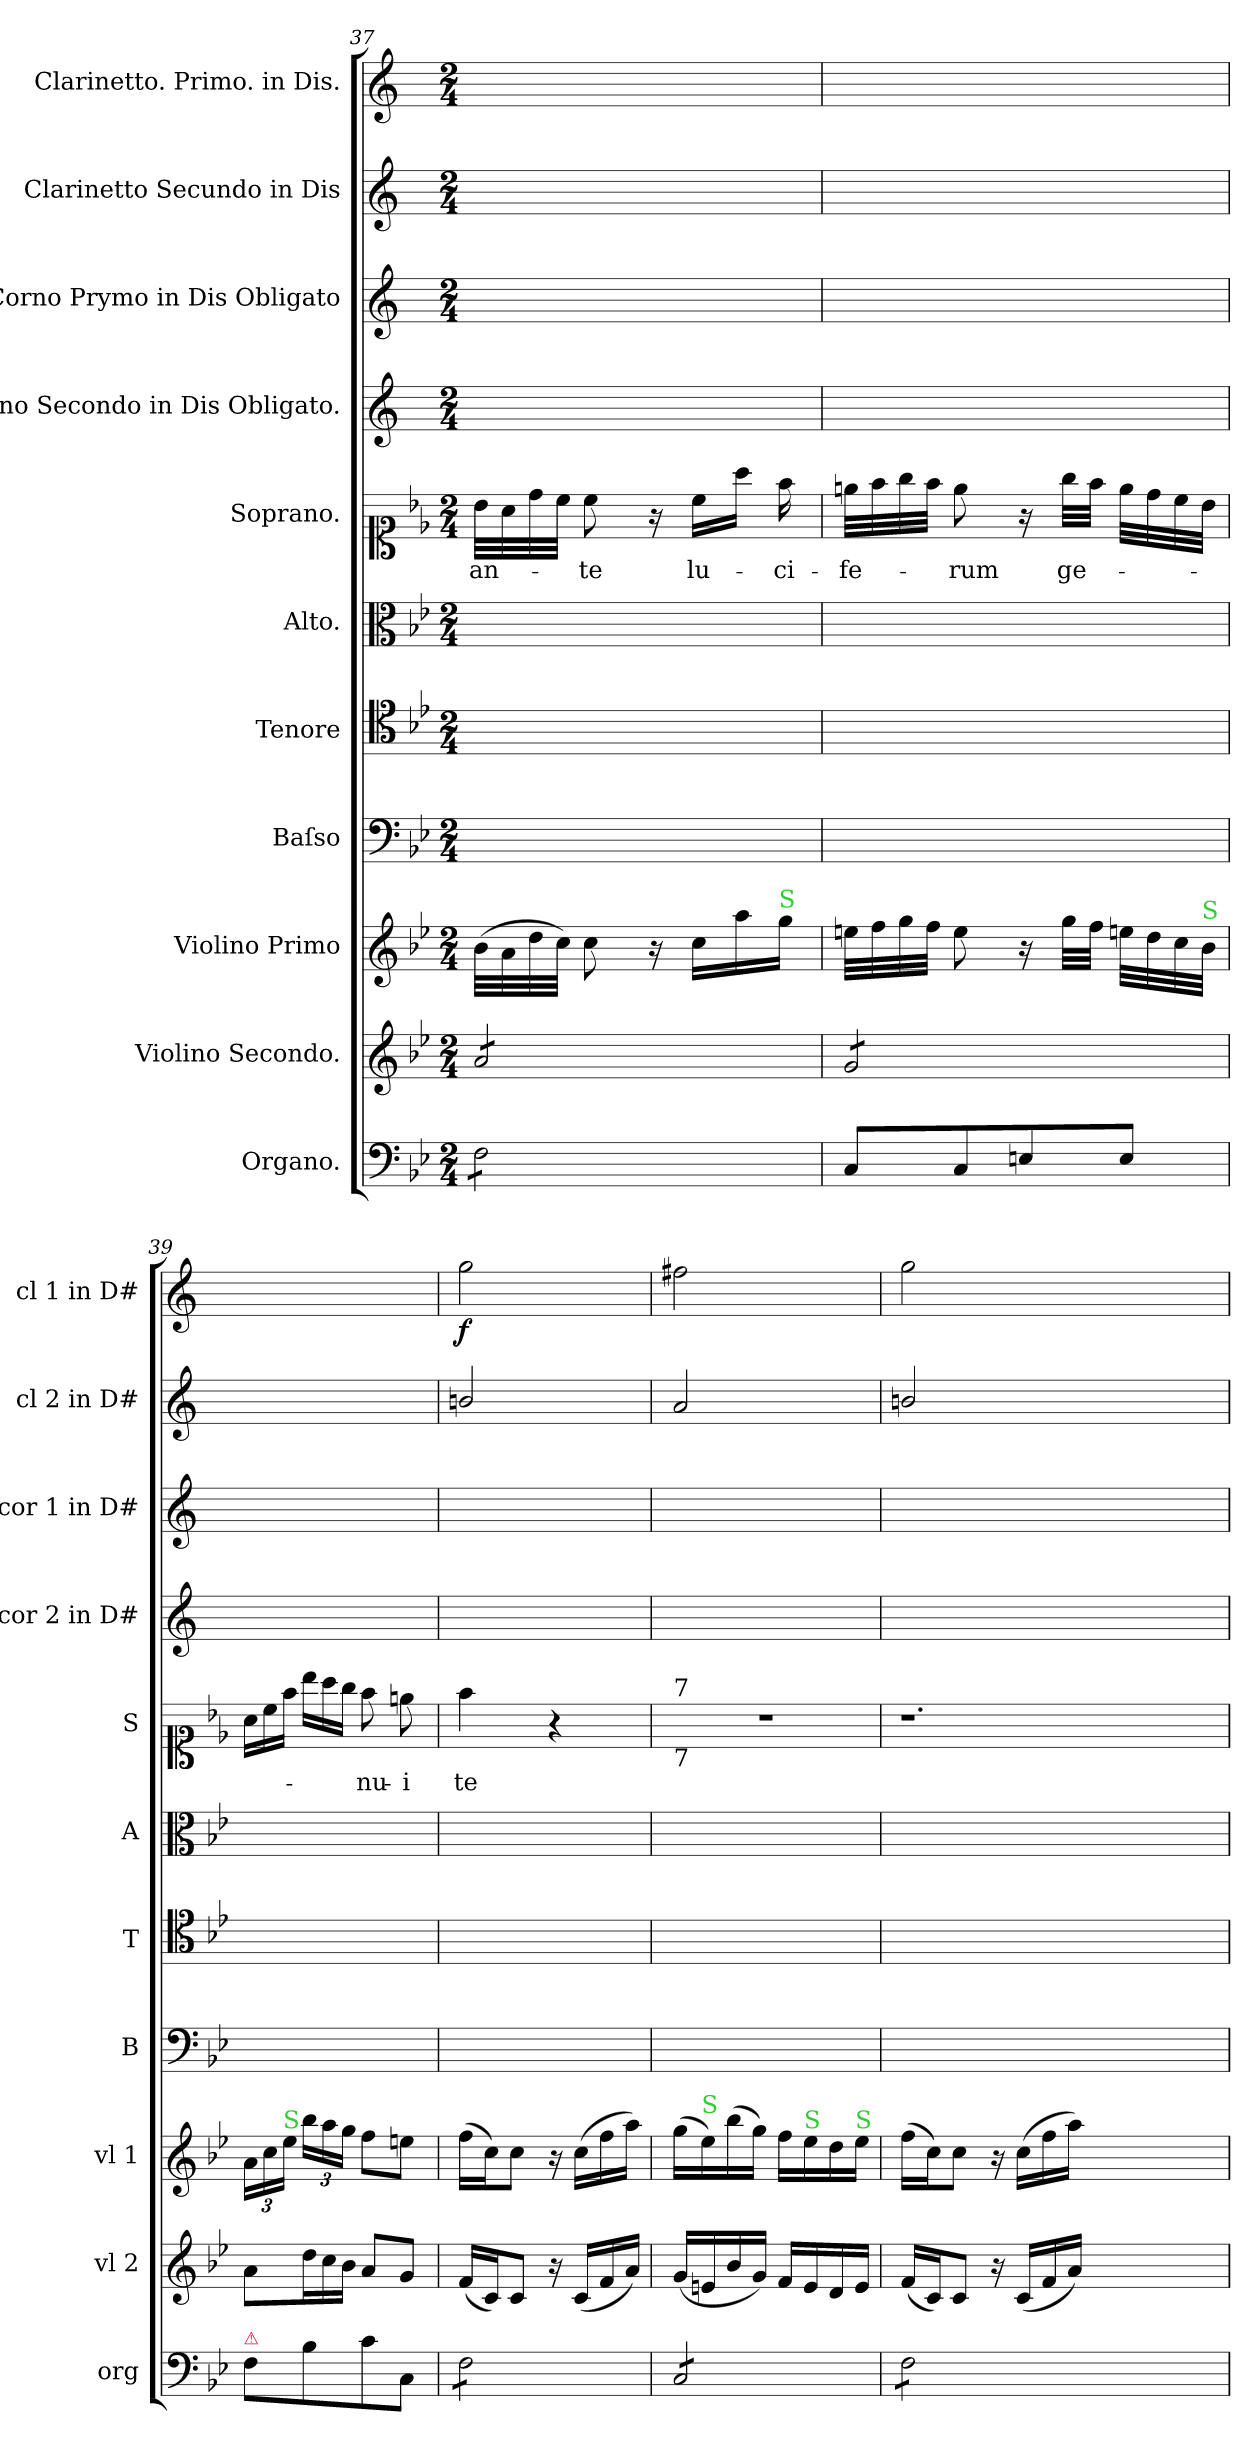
**kern	**dynam	**kern	**dynam	**kern	**kern	**kern	**kern	**kern	**text	**kern	**kern	**kern	**kern	**dynam
*part11	*part11	*part10	*part10	*part9	*part8	*part7	*part6	*part5	*part5	*part4	*part3	*part2	*part1	*part1
*staff11	*staff11	*staff10	*staff10	*staff9	*staff8	*staff7	*staff6	*staff5	*staff5	*staff4	*staff3	*staff2	*staff1	*staff1
*I"Organo.	*	*I"Violino Secondo.	*	*I"Violino Primo	*I"Baſso	*I"Tenore	*I"Alto.	*I"Soprano.	*	*I"Corno Secondo in Dis Obligato.	*I"Corno Prymo in Dis Obligato	*I"Clarinetto Secundo in Dis	*I"Clarinetto. Primo. in Dis.	*
*I'org	*	*I'vl 2	*	*I'vl 1	*I'B	*I'T	*I'A	*I'S	*	*I'cor 2 in D#	*I'cor 1 in D#	*I'cl 2 in D#	*I'cl 1 in D#	*
*clefF4	*	*clefG2	*	*clefG2	*clefF4	*clefC4	*clefC3	*clefC1	*	*clefG2	*clefG2	*clefG2	*clefG2	*
*	*	*	*	*	*	*	*	*	*	*ITrd5c9	*ITrd5c9	*ITrd1c2	*ITrd1c2	*
*k[b-e-]	*	*k[b-e-]	*	*k[b-e-]	*k[b-e-]	*k[b-e-]	*k[b-e-]	*k[b-e-]	*	*k[b-e-a-]	*k[b-e-a-]	*k[b-e-]	*k[b-e-]	*
*M2/4	*	*M2/4	*	*M2/4	*M2/4	*M2/4	*M2/4	*M2/4	*	*M2/4	*M2/4	*M2/4	*M2/4	*
=37	=37	=37	=37	=37	=37	=37	=37	=37	=37	=37	=37	=37	=37	=37
*tremolo	*	*	*	*	*	*	*	*	*	*	*	*	*	*
*	*	*tremolo	*	*	*	*	*	*	*	*	*	*	*	*
8F\L	.	8a/L	.	(32b-\LLL	2ryy	2ryy	2ryy	32b-\LLL	an-	2ryy	2ryy	2ryy	2ryy	.
.	.	.	.	32a\	.	.	.	32a\	.	.	.	.	.	.
.	.	.	.	32dd\	.	.	.	32dd\	.	.	.	.	.	.
.	.	.	.	32cc\JJJ)	.	.	.	32cc\JJJ	.	.	.	.	.	.
8F\	.	8a/	.	8cc\	.	.	.	8cc\	-te	.	.	.	.	.
8F\	.	8a/	.	16r	.	.	.	16r	.	.	.	.	.	.
.	.	.	.	16cc\LL	.	.	.	16cc\LL	lu-	.	.	.	.	.
8F\J	.	8a/J	.	16aa\	.	.	.	16aa\JJ	.	.	.	.	.	.
*Xtremolo	*	*	*	*	*	*	*	*	*	*	*	*	*	*
!	!	!	!	!LO:TX:a:color=limegreen:t=S	!	!	!	!	!	!	!	!	!	!
.	.	.	.	16gg\JJ	.	.	.	16ff\	-ci-	.	.	.	.	.
=38	=38	=38	=38	=38	=38	=38	=38	=38	=38	=38	=38	=38	=38	=38
8C/L	.	8g/L	.	32een\LLL	2ryy	2ryy	2ryy	32een\LLL	-fe-	2ryy	2ryy	2ryy	2ryy	.
.	.	.	.	32ff\	.	.	.	32ff\	.	.	.	.	.	.
.	.	.	.	32gg\	.	.	.	32gg\	.	.	.	.	.	.
.	.	.	.	32ff\JJJ	.	.	.	32ff\JJJ	.	.	.	.	.	.
8C/	.	8g/	.	8ee\	.	.	.	8ee\	-rum	.	.	.	.	.
8En/	.	8g/	.	16r	.	.	.	16r	.	.	.	.	.	.
.	.	.	.	32gg\LLL	.	.	.	32gg\LLL	ge-	.	.	.	.	.
.	.	.	.	32ff\JJJ	.	.	.	32ff\JJJ	.	.	.	.	.	.
8E/J	.	8g/J	.	32een\LLL	.	.	.	32ee\LLL	.	.	.	.	.	.
*	*	*Xtremolo	*	*	*	*	*	*	*	*	*	*	*	*
.	.	.	.	32dd\	.	.	.	32dd\	.	.	.	.	.	.
.	.	.	.	32cc\	.	.	.	32cc\	.	.	.	.	.	.
!	!	!	!	!LO:TX:a:color=limegreen:t=S	!	!	!	!	!	!	!	!	!	!
.	.	.	.	32b-\JJJ	.	.	.	32b-\JJJ	.	.	.	.	.	.
=39	=39	=39	=39	=39	=39	=39	=39	=39	=39	=39	=39	=39	=39	=39
*	*	*	*	*	*	*	*	*Xtuplet	*	*	*	*	*	*
!LO:TX:a:color=crimson:t=⚠	!	!	!	!	!	!	!	!	!	!	!	!	!	!
8F\L	.	8a\L	.	24a\LL	2ryy	2ryy	2ryy	24a\LL	.	2ryy	2ryy	2ryy	2ryy	.
.	.	.	.	24cc\	.	.	.	24cc\	.	.	.	.	.	.
!	!	!	!	!LO:TX:a:color=limegreen:t=S	!	!	!	!	!	!	!	!	!	!
.	.	.	.	24ee-\JJ	.	.	.	24ff\JJ	.	.	.	.	.	.
*	*	*Xtuplet	*	*	*	*	*	*	*	*	*	*	*	*
8B-\	.	24dd\L	.	24bb-\LL	.	.	.	24bb-\LL	.	.	.	.	.	.
.	.	24cc\	.	24aa\	.	.	.	24aa\	.	.	.	.	.	.
.	.	24b-\JJ	.	24gg\JJ	.	.	.	24gg\JJ	.	.	.	.	.	.
8c\	.	8a/L	.	8ff\L	.	.	.	8ff\	-nu-	.	.	.	.	.
8C/J	f&colon;	8g/J	f&colon;	8een\J	.	.	.	8een\	-i	.	.	.	.	.
=40	=40	=40	=40	=40	=40	=40	=40	=40	=40	=40	=40	=40	=40	=40
*tremolo	*	*	*	*	*	*	*	*	*	*	*	*	*	*
8F\L	.	(16f/LL	f&colon;	(16ff\LL	2ryy	2ryy	2ryy	4ff\	te	2ryy	2ryy	2an/	2ff\	f
.	.	16c/J)	.	16cc\J)	.	.	.	.	.	.	.	.	.	.
8F\	.	8c/J	.	8cc\J	.	.	.	.	.	.	.	.	.	.
8F\	.	16r	.	16r	.	.	.	4r	.	.	.	.	.	.
.	.	(16c/LL	.	(16cc\LL	.	.	.	.	.	.	.	.	.	.
8F\J	.	16f/	.	16ff\	.	.	.	.	.	.	.	.	.	.
.	.	16a/JJ)	.	16aa\JJ)	.	.	.	.	.	.	.	.	.	.
=41	=41	=41	=41	=41	=41	=41	=41	=41	=41	=41	=41	=41	=41	=41
!	!	!	!	!	!	!	!	!LO:TX:b:t=7	!	!	!	!	!	!
!	!	!	!	!	!	!	!	!LO:TX:a:t=7	!	!	!	!	!	!
8C/L	.	(16g/LL	.	(16gg\LL	2ryy	2ryy	2ryy	2r	.	2ryy	2ryy	2g/	2een\	.
!	!	!	!	!LO:TX:a:color=limegreen:t=S	!	!	!	!	!	!	!	!	!	!
.	.	16en/	.	16ee-\)	.	.	.	.	.	.	.	.	.	.
8C/	.	16b-/	.	(16bb-\	.	.	.	.	.	.	.	.	.	.
.	.	16g/JJ)	.	16gg\JJ)	.	.	.	.	.	.	.	.	.	.
8C/	.	16f/LL	.	16ff\LL	.	.	.	.	.	.	.	.	.	.
!	!	!	!	!LO:TX:a:color=limegreen:t=S	!	!	!	!	!	!	!	!	!	!
.	.	16e/	.	16ee-\	.	.	.	.	.	.	.	.	.	.
8C/J	.	16d/	.	16dd\	.	.	.	.	.	.	.	.	.	.
!	!	!	!	!LO:TX:a:color=limegreen:t=S	!	!	!	!	!	!	!	!	!	!
.	.	16e/JJ	.	16ee-\JJ	.	.	.	.	.	.	.	.	.	.
=42	=42	=42	=42	=42	=42	=42	=42	=42	=42	=42	=42	=42	=42	=42
8F\L	.	(16f/LL	.	(16ff\LL	2ryy	2ryy	2ryy	1.r	.	2ryy	2ryy	2an/	2ff\	.
.	.	16c/J)	.	16cc\J)	.	.	.	.	.	.	.	.	.	.
8F\	.	8c/J	.	8cc\J	.	.	.	.	.	.	.	.	.	.
8F\	.	16r	.	16r	.	.	.	.	.	.	.	.	.	.
.	.	(16c/LL	.	(16cc\LL	.	.	.	.	.	.	.	.	.	.
8F\J	.	16f/	.	16ff\	.	.	.	.	.	.	.	.	.	.
*Xtremolo	*	*	*	*	*	*	*	*	*	*	*	*	*	*
.	.	16a/JJ)	.	16aa\JJ)	.	.	.	.	.	.	.	.	.	.
1ryy	.	1ryy	.	1ryy	1ryy	1ryy	1ryy	.	.	1ryy	1ryy	1ryy	1ryy	.
=	=	=	=	=	=	=	=	=	=	=	=	=	=	=
*-	*-	*-	*-	*-	*-	*-	*-	*-	*-	*-	*-	*-	*-	*-
